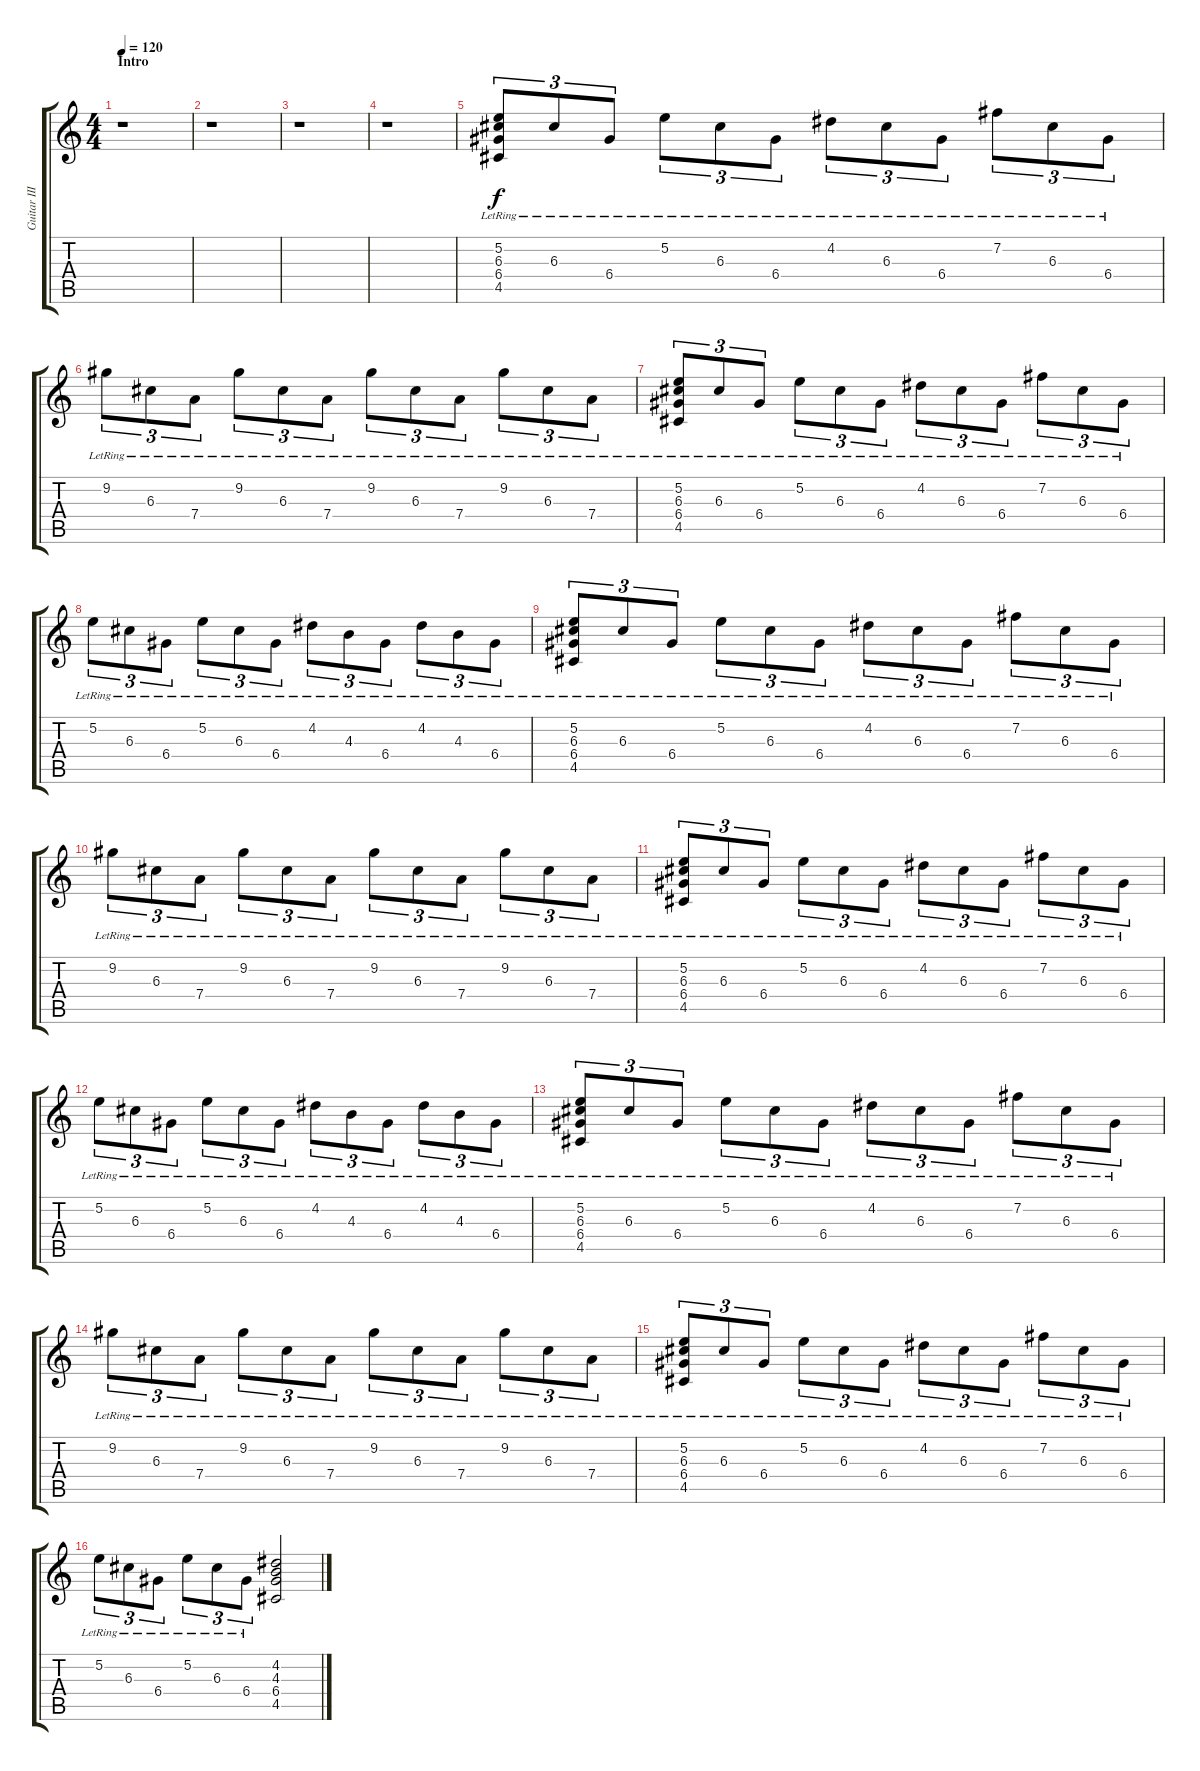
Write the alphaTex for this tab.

\track ("Guitar III" "Guitar III") {instrument electricguitarclean}
\staff {score tabs}
\tuning (E4 B3 G3 D3 A2 E2) {hide}
\ts (4 4)
\section ("" "Intro")
\tempo 120
\clef g2
\ks c
r.1{dy f instrument electricguitarclean} |
r.1 |
r.1 |
r.1 |
(5.2{lr} 6.3{lr} 6.4{lr} 4.5{lr}).8{tu (3 2)} 6.3{lr}.8{tu (3 2)} 6.4{lr}.8{tu (3 2)} 5.2{lr}.8{tu (3 2)} 6.3{lr}.8{tu (3 2)} 6.4{lr}.8{tu (3 2)} 4.2{lr}.8{tu (3 2)} 6.3{lr}.8{tu (3 2)} 6.4{lr}.8{tu (3 2)} 7.2{lr}.8{tu (3 2)} 6.3{lr}.8{tu (3 2)} 6.4{lr}.8{tu (3 2)} |
9.2{lr}.8{tu (3 2)} 6.3{lr}.8{tu (3 2)} 7.4{lr}.8{tu (3 2)} 9.2{lr}.8{tu (3 2)} 6.3{lr}.8{tu (3 2)} 7.4{lr}.8{tu (3 2)} 9.2{lr}.8{tu (3 2)} 6.3{lr}.8{tu (3 2)} 7.4{lr}.8{tu (3 2)} 9.2{lr}.8{tu (3 2)} 6.3{lr}.8{tu (3 2)} 7.4{lr}.8{tu (3 2)} |
(5.2{lr} 6.3{lr} 6.4{lr} 4.5{lr}).8{tu (3 2)} 6.3{lr}.8{tu (3 2)} 6.4{lr}.8{tu (3 2)} 5.2{lr}.8{tu (3 2)} 6.3{lr}.8{tu (3 2)} 6.4{lr}.8{tu (3 2)} 4.2{lr}.8{tu (3 2)} 6.3{lr}.8{tu (3 2)} 6.4{lr}.8{tu (3 2)} 7.2{lr}.8{tu (3 2)} 6.3{lr}.8{tu (3 2)} 6.4{lr}.8{tu (3 2)} |
5.2{lr}.8{tu (3 2)} 6.3{lr}.8{tu (3 2)} 6.4{lr}.8{tu (3 2)} 5.2{lr}.8{tu (3 2)} 6.3{lr}.8{tu (3 2)} 6.4{lr}.8{tu (3 2)} 4.2{lr}.8{tu (3 2)} 4.3{lr}.8{tu (3 2)} 6.4{lr}.8{tu (3 2)} 4.2{lr}.8{tu (3 2)} 4.3{lr}.8{tu (3 2)} 6.4{lr}.8{tu (3 2)} |
(5.2{lr} 6.3{lr} 6.4{lr} 4.5{lr}).8{tu (3 2)} 6.3{lr}.8{tu (3 2)} 6.4{lr}.8{tu (3 2)} 5.2{lr}.8{tu (3 2)} 6.3{lr}.8{tu (3 2)} 6.4{lr}.8{tu (3 2)} 4.2{lr}.8{tu (3 2)} 6.3{lr}.8{tu (3 2)} 6.4{lr}.8{tu (3 2)} 7.2{lr}.8{tu (3 2)} 6.3{lr}.8{tu (3 2)} 6.4{lr}.8{tu (3 2)} |
9.2{lr}.8{tu (3 2)} 6.3{lr}.8{tu (3 2)} 7.4{lr}.8{tu (3 2)} 9.2{lr}.8{tu (3 2)} 6.3{lr}.8{tu (3 2)} 7.4{lr}.8{tu (3 2)} 9.2{lr}.8{tu (3 2)} 6.3{lr}.8{tu (3 2)} 7.4{lr}.8{tu (3 2)} 9.2{lr}.8{tu (3 2)} 6.3{lr}.8{tu (3 2)} 7.4{lr}.8{tu (3 2)} |
(5.2{lr} 6.3{lr} 6.4{lr} 4.5{lr}).8{tu (3 2)} 6.3{lr}.8{tu (3 2)} 6.4{lr}.8{tu (3 2)} 5.2{lr}.8{tu (3 2)} 6.3{lr}.8{tu (3 2)} 6.4{lr}.8{tu (3 2)} 4.2{lr}.8{tu (3 2)} 6.3{lr}.8{tu (3 2)} 6.4{lr}.8{tu (3 2)} 7.2{lr}.8{tu (3 2)} 6.3{lr}.8{tu (3 2)} 6.4{lr}.8{tu (3 2)} |
5.2{lr}.8{tu (3 2)} 6.3{lr}.8{tu (3 2)} 6.4{lr}.8{tu (3 2)} 5.2{lr}.8{tu (3 2)} 6.3{lr}.8{tu (3 2)} 6.4{lr}.8{tu (3 2)} 4.2{lr}.8{tu (3 2)} 4.3{lr}.8{tu (3 2)} 6.4{lr}.8{tu (3 2)} 4.2{lr}.8{tu (3 2)} 4.3{lr}.8{tu (3 2)} 6.4{lr}.8{tu (3 2)} |
(5.2{lr} 6.3{lr} 6.4{lr} 4.5{lr}).8{tu (3 2)} 6.3{lr}.8{tu (3 2)} 6.4{lr}.8{tu (3 2)} 5.2{lr}.8{tu (3 2)} 6.3{lr}.8{tu (3 2)} 6.4{lr}.8{tu (3 2)} 4.2{lr}.8{tu (3 2)} 6.3{lr}.8{tu (3 2)} 6.4{lr}.8{tu (3 2)} 7.2{lr}.8{tu (3 2)} 6.3{lr}.8{tu (3 2)} 6.4{lr}.8{tu (3 2)} |
9.2{lr}.8{tu (3 2)} 6.3{lr}.8{tu (3 2)} 7.4{lr}.8{tu (3 2)} 9.2{lr}.8{tu (3 2)} 6.3{lr}.8{tu (3 2)} 7.4{lr}.8{tu (3 2)} 9.2{lr}.8{tu (3 2)} 6.3{lr}.8{tu (3 2)} 7.4{lr}.8{tu (3 2)} 9.2{lr}.8{tu (3 2)} 6.3{lr}.8{tu (3 2)} 7.4{lr}.8{tu (3 2)} |
(5.2{lr} 6.3{lr} 6.4{lr} 4.5{lr}).8{tu (3 2)} 6.3{lr}.8{tu (3 2)} 6.4{lr}.8{tu (3 2)} 5.2{lr}.8{tu (3 2)} 6.3{lr}.8{tu (3 2)} 6.4{lr}.8{tu (3 2)} 4.2{lr}.8{tu (3 2)} 6.3{lr}.8{tu (3 2)} 6.4{lr}.8{tu (3 2)} 7.2{lr}.8{tu (3 2)} 6.3{lr}.8{tu (3 2)} 6.4{lr}.8{tu (3 2)} |
5.2{lr}.8{tu (3 2)} 6.3{lr}.8{tu (3 2)} 6.4{lr}.8{tu (3 2)} 5.2{lr}.8{tu (3 2)} 6.3{lr}.8{tu (3 2)} 6.4{lr}.8{tu (3 2)} (4.2 4.3 6.4 4.5).2
